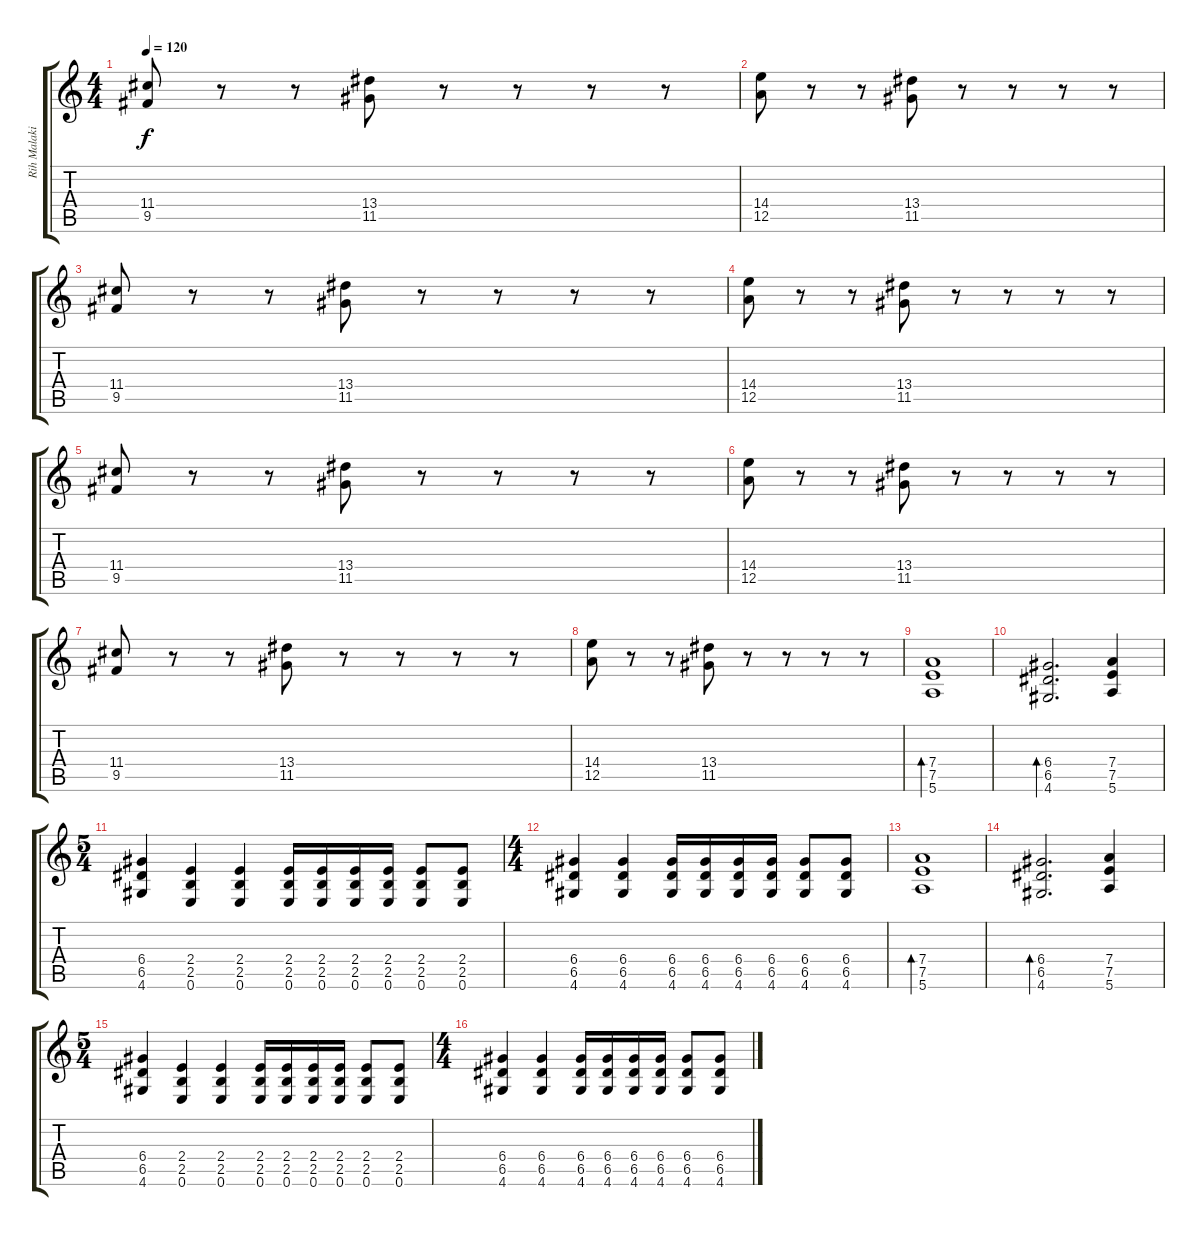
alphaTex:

\track ("Rih Malakian" "Rih Malaki") {instrument distortionguitar}
\staff {score tabs}
\tuning (E4 B3 G3 D3 A2 E2) {hide}
\ts (4 4)
\tempo 120
\clef g2
\ks c
(11.4 9.5).8{dy f instrument electricguitarclean} r.8 r.8{instrument electricguitarclean} (13.4 11.5).8{instrument electricguitarclean} r.8 r.8{instrument electricguitarclean} r.8{instrument electricguitarclean} r.8{instrument electricguitarclean} |
(14.4 12.5).8 r.8 r.8 (13.4 11.5).8 r.8 r.8 r.8 r.8 |
(11.4 9.5).8{instrument electricguitarclean} r.8 r.8{instrument electricguitarclean} (13.4 11.5).8{instrument electricguitarclean} r.8 r.8{instrument electricguitarclean} r.8{instrument electricguitarclean} r.8{instrument electricguitarclean} |
(14.4 12.5).8 r.8 r.8 (13.4 11.5).8 r.8 r.8 r.8 r.8 |
(11.4 9.5).8{instrument electricguitarclean} r.8 r.8{instrument electricguitarclean} (13.4 11.5).8{instrument electricguitarclean} r.8 r.8{instrument electricguitarclean} r.8{instrument electricguitarclean} r.8{instrument electricguitarclean} |
(14.4 12.5).8 r.8 r.8 (13.4 11.5).8 r.8 r.8 r.8 r.8 |
(11.4 9.5).8{instrument electricguitarclean} r.8 r.8{instrument electricguitarclean} (13.4 11.5).8{instrument electricguitarclean} r.8 r.8{instrument electricguitarclean} r.8{instrument electricguitarclean} r.8{instrument electricguitarclean} |
(14.4 12.5).8 r.8 r.8 (13.4 11.5).8 r.8 r.8 r.8 r.8 |
(7.4 7.5 5.6).1{bd 480 instrument electricguitarclean} |
(6.4 6.5 4.6).2{d bd 480} (7.4 7.5 5.6).4{instrument distortionguitar} |
\ts (5 4)
(6.4 6.5 4.6).4 (2.4 2.5 0.6).4 (2.4 2.5 0.6).4 (2.4 2.5 0.6).16 (2.4 2.5 0.6).16 (2.4 2.5 0.6).16 (2.4 2.5 0.6).16 (2.4 2.5 0.6).8 (2.4 2.5 0.6).8 |
\ts (4 4)
(6.4 6.5 4.6).4 (6.4 6.5 4.6).4 (6.4 6.5 4.6).16 (6.4 6.5 4.6).16 (6.4 6.5 4.6).16 (6.4 6.5 4.6).16 (6.4 6.5 4.6).8 (6.4 6.5 4.6).8 |
(7.4 7.5 5.6).1{bd 480 instrument electricguitarclean} |
(6.4 6.5 4.6).2{d bd 480} (7.4 7.5 5.6).4{instrument distortionguitar} |
\ts (5 4)
(6.4 6.5 4.6).4 (2.4 2.5 0.6).4 (2.4 2.5 0.6).4 (2.4 2.5 0.6).16 (2.4 2.5 0.6).16 (2.4 2.5 0.6).16 (2.4 2.5 0.6).16 (2.4 2.5 0.6).8 (2.4 2.5 0.6).8 |
\ts (4 4)
(6.4 6.5 4.6).4 (6.4 6.5 4.6).4 (6.4 6.5 4.6).16 (6.4 6.5 4.6).16 (6.4 6.5 4.6).16 (6.4 6.5 4.6).16 (6.4 6.5 4.6).8 (6.4 6.5 4.6).8
